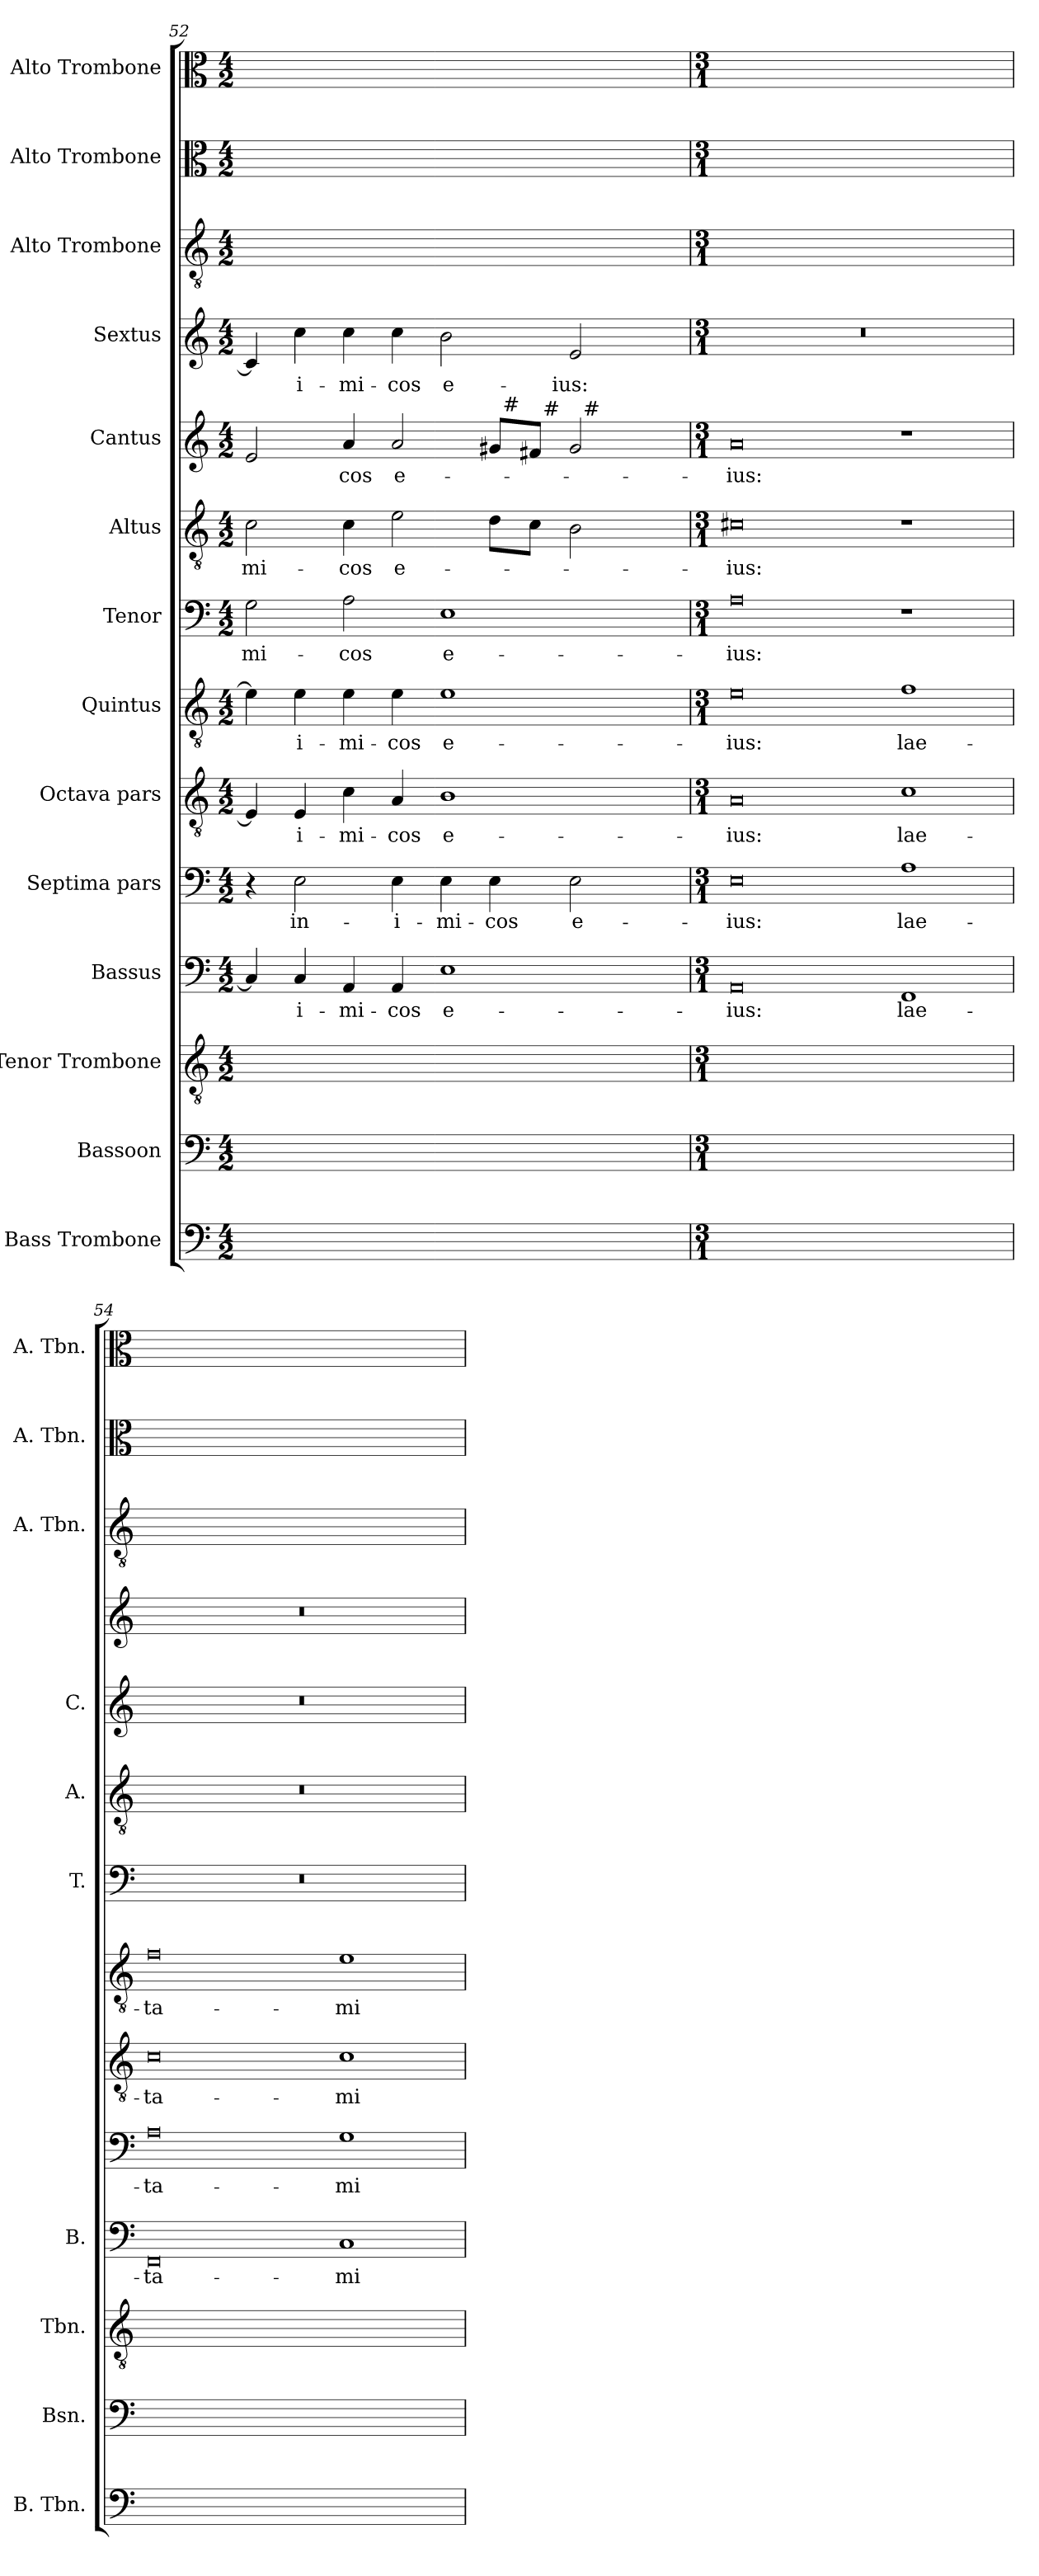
**kern	**text	**kern	**text	**kern	**text	**kern	**text	**kern	**text	**kern	**text	**kern	**text	**kern	**text	**kern	**text	**kern	**text	**kern	**text	**kern	**text	**kern	**text	**kern	**text
*part14	*part14	*part13	*part13	*part12	*part12	*part11	*part11	*part10	*part10	*part9	*part9	*part8	*part8	*part7	*part7	*part6	*part6	*part5	*part5	*part4	*part4	*part3	*part3	*part2	*part2	*part1	*part1
*staff14	*staff14	*staff13	*staff13	*staff12	*staff12	*staff11	*staff11	*staff10	*staff10	*staff9	*staff9	*staff8	*staff8	*staff7	*staff7	*staff6	*staff6	*staff5	*staff5	*staff4	*staff4	*staff3	*staff3	*staff2	*staff2	*staff1	*staff1
*I"Bass Trombone	*	*I"Bassoon	*	*I"Tenor Trombone	*	*I"Bassus	*	*I"Septima pars	*	*I"Octava pars	*	*I"Quintus	*	*I"Tenor	*	*I"Altus	*	*I"Cantus	*	*I"Sextus	*	*I"Alto Trombone	*	*I"Alto Trombone	*	*I"Alto Trombone	*
*I'B. Tbn.	*	*I'Bsn.	*	*I'Tbn.	*	*I'B.	*	*	*	*	*	*	*	*I'T.	*	*I'A.	*	*I'C.	*	*	*	*I'A. Tbn.	*	*I'A. Tbn.	*	*I'A. Tbn.	*
*clefF4	*	*clefF4	*	*clefGv2	*	*clefF4	*	*clefF4	*	*clefGv2	*	*clefGv2	*	*clefF4	*	*clefGv2	*	*clefG2	*	*clefG2	*	*clefGv2	*	*clefC3	*	*clefC3	*
*	*	*	*	*	*	*	*	*	*	*ITrd7c12	*	*ITrd7c12	*	*	*	*ITrd7c12	*	*	*	*	*	*	*	*	*	*	*
*k[]	*	*k[]	*	*k[]	*	*k[]	*	*k[]	*	*k[]	*	*k[]	*	*k[]	*	*k[]	*	*k[]	*	*k[]	*	*k[]	*	*k[]	*	*k[]	*
*a:	*	*a:	*	*a:	*	*a:	*	*a:	*	*a:	*	*a:	*	*a:	*	*a:	*	*a:	*	*a:	*	*a:	*	*a:	*	*a:	*
*M4/2	*	*M4/2	*	*M4/2	*	*M4/2	*	*M4/2	*	*M4/2	*	*M4/2	*	*M4/2	*	*M4/2	*	*M4/2	*	*M4/2	*	*M4/2	*	*M4/2	*	*M4/2	*
=52	=52	=52	=52	=52	=52	=52	=52	=52	=52	=52	=52	=52	=52	=52	=52	=52	=52	=52	=52	=52	=52	=52	=52	=52	=52	=52	=52
!	!	!	!	!	!	!	!	!	!	!	!	!	!	!	!LO:LY:b	!	!LO:LY:b	!	!	!	!	!	!	!	!	!	!
*	*	*	*	*	*	*	*	*	*	*	*	*	*	*	*	*	*	*^	*	*	*	*	*	*	*	*	*
*	*	*	*	*	*	*	*	*	*	*	*	*	*	*	*	*	*	*	*^	*	*	*	*	*	*	*	*	*
*	*	*	*	*	*	*	*	*	*	*	*	*	*	*	*	*	*	*	*	*^	*	*	*	*	*	*	*	*	*
4C/yy]	.	4ryy	.	4EE/yy]	.	4C/]	.	4r	.	4EE/]	.	4E\]	.	2G\	-mi-	2C\	-mi-	2e/	1ryy	1ryy	1ryy	.	4c/]	.	2C/yy	-mi-	2e\yy	.	4c\yy]	.
!	!	!	!	!	!	!	!LO:LY:b	!	!LO:LY:b	!	!LO:LY:b	!	!LO:LY:b	!	!	!	!	!	!	!	!	!	!	!LO:LY:b	!	!	!	!	!	!
4C/yy	-i-	2E\yy	in-	4EE/yy	-i-	4C/	-i-	2E\	in-	4EE/	-i-	4E\	-i-	.	.	.	.	.	.	.	.	.	4cc\	-i-	.	.	.	.	4cc\yy	-i-
!	!	!	!	!	!	!	!LO:LY:b	!	!	!	!LO:LY:b	!	!LO:LY:b	!	!LO:LY:b	!	!LO:LY:b	!	!	!	!	!LO:LY:b	!	!LO:LY:b	!	!	!	!	!	!
4AA/yy	-mi-	.	.	4C/yy	-mi-	4AA/	-mi-	.	.	4C\	-mi-	4E\	-mi-	2A\	-cos	4C\	-cos	4a/	.	.	.	-cos	4cc\	-mi-	4C/yy	-cos	4a\yy	-cos	4cc\yy	-mi-
!	!	!	!	!	!	!	!LO:LY:b	!	!LO:LY:b	!	!LO:LY:b	!	!LO:LY:b	!	!	!	!LO:LY:b	!	!	!	!	!LO:LY:b	!	!LO:LY:b	!	!	!	!	!	!
4AA/yy	-cos	4E\yy	-i-	4AA/yy	-cos	4AA/	-cos	4E\	-i-	4AA/	-cos	4E\	-cos	.	.	2E\	e-	2a/	.	.	.	e-	4cc\	-cos	2E/yy	e-	2a\yy	e-	4cc\yy	-cos
!	!	!	!	!	!	!	!LO:LY:b	!	!LO:LY:b	!	!LO:LY:b	!	!LO:LY:b	!	!LO:LY:b	!	!	!	!	!	!	!	!	!LO:LY:b	!	!	!	!	!	!
1Eyy	e-	4E\yy	-mi-	1BByy	e-	1E	e-	4E\	-mi-	1BB	e-	1E	e-	1E	e-	.	.	.	4ryy	4ryy	2ryy	.	2b\	e-	.	.	.	.	2b\yy	e-
!	!	!	!	!	!	!	!	!	!LO:LY:b	!	!	!	!	!	!	!	!	!	!	!	!	!	!	!	!	!	!	!	!	!
.	.	4E\yy	-cos	.	.	.	.	4E\	-cos	.	.	.	.	.	.	8D\L	.	8g#/L	32ryy	8ryy	.	.	.	.	8D/Lyy	.	8g#\Lyy	.	.	.
!	!	!	!	!	!	!	!	!	!	!	!	!	!	!	!	!	!	!	!LO:TX:a:t=#	!	!	!	!	!	!	!	!	!	!	!
.	.	.	.	.	.	.	.	.	.	.	.	.	.	.	.	.	.	.	2ryy	.	.	.	.	.	.	.	.	.	.	.
.	.	.	.	.	.	.	.	.	.	.	.	.	.	.	.	8C\J	.	8f#/J	.	32ryy	.	.	.	.	8C/Jyy	.	8f#\Jyy	.	.	.
!	!	!	!	!	!	!	!	!	!	!	!	!	!	!	!	!	!	!	!	!LO:TX:a:t=#	!	!	!	!	!	!	!	!	!	!
.	.	.	.	.	.	.	.	.	.	.	.	.	.	.	.	.	.	.	.	2ryy	.	.	.	.	.	.	.	.	.	.
!	!	!	!	!	!	!	!	!	!LO:LY:b	!	!	!	!	!	!	!	!	!	!	!	!	!	!	!LO:LY:b	!	!	!	!	!	!
.	.	2E\yy	e-	.	.	.	.	2E\	e-	.	.	.	.	.	.	2BB\	.	2g#/	.	.	32ryy	.	2e/	-ius:	2BB/yy	.	2g#\yy	.	2e\yy	-ius:
!	!	!	!	!	!	!	!	!	!	!	!	!	!	!	!	!	!	!	!	!	!LO:TX:a:t=#	!	!	!	!	!	!	!	!	!
.	.	.	.	.	.	.	.	.	.	.	.	.	.	.	.	.	.	.	.	.	4...ryy	.	.	.	.	.	.	.	.	.
.	.	.	.	.	.	.	.	.	.	.	.	.	.	.	.	.	.	.	8..ryy	.	.	.	.	.	.	.	.	.	.	.
.	.	.	.	.	.	.	.	.	.	.	.	.	.	.	.	.	.	.	.	16.ryy	.	.	.	.	.	.	.	.	.	.
*	*	*	*	*	*	*	*	*	*	*	*	*	*	*	*	*	*	*v	*v	*v	*v	*	*	*	*	*	*	*	*	*
!!LO:PB:g=z
=53	=53	=53	=53	=53	=53	=53	=53	=53	=53	=53	=53	=53	=53	=53	=53	=53	=53	=53	=53	=53	=53	=53	=53	=53	=53	=53	=53
*M3/1	*	*M3/1	*	*M3/1	*	*M3/1	*	*M3/1	*	*M3/1	*	*M3/1	*	*M3/1	*	*M3/1	*	*M3/1	*	*M3/1	*	*M3/1	*	*M3/1	*	*M3/1	*
*	*	*	*	*	*	*	*	*	*	*	*	*	*	*	*	*	*	*^	*	*	*	*	*	*	*	*	*
*	*	*	*	*	*	*	*	*	*	*	*	*	*	*	*	*	*	*	*^	*	*	*	*	*	*	*	*	*
*	*	*	*	*	*	*	*	*	*	*	*	*	*	*	*	*	*	*	*	*^	*	*	*	*	*	*	*	*	*
!	!	!	!	!	!	!	!LO:LY:b	!	!LO:LY:b	!	!LO:LY:b	!	!LO:LY:b	!	!LO:LY:b	!	!LO:LY:b	!	!	!	!	!LO:LY:b	!LO:N:vis=1	!	!	!	!	!	!	!
*	*	*	*	*	*	*	*	*	*	*	*	*	*	*	*	*	*	*v	*v	*v	*v	*	*	*	*	*	*	*	*	*
0AAyy	-ius:	0Eyy	-ius:	0AAyy	-ius:	0AA	-ius:	0E	-ius:	0AA	-ius:	0E	-ius:	0A	-ius:	0C#X	-ius:	0a	-ius:	0.r	.	0C#yy	-ius:	0ayy	-ius:	0.ryy	.
!	!	!	!	!	!	!	!LO:LY:b	!	!LO:LY:b	!	!LO:LY:b	!	!LO:LY:b	!	!	!	!	!	!	!	!	!	!	!	!	!	!
1FFyy	lae-	1Ayy	lae-	1Cyy	lae-	1FF	lae-	1A	lae-	1C	lae-	1F	lae-	1r	.	1r	.	1r	.	.	.	1ryy	.	1ryy	.	.	.
=54	=54	=54	=54	=54	=54	=54	=54	=54	=54	=54	=54	=54	=54	=54	=54	=54	=54	=54	=54	=54	=54	=54	=54	=54	=54	=54	=54
!	!	!	!	!	!	!	!LO:LY:b	!	!LO:LY:b	!	!LO:LY:b	!	!LO:LY:b	!LO:N:vis=1	!	!LO:N:vis=1	!	!LO:N:vis=1	!	!LO:N:vis=1	!	!	!	!	!	!	!
0FFyy	-ta-	0Ayy	-ta-	0Cyy	-ta-	0FF	-ta-	0A	-ta-	0C	-ta-	0F	-ta-	0.r	.	0.r	.	0.r	.	0.r	.	0.ryy	.	0.ryy	.	0.ryy	.
!	!	!	!	!	!	!	!LO:LY:b	!	!LO:LY:b	!	!LO:LY:b	!	!LO:LY:b	!	!	!	!	!	!	!	!	!	!	!	!	!	!
1Cyy	-mi-	1Gyy	-mi-	1Cyy	-mi-	1C	-mi-	1G	-mi-	1C	-mi-	1E	-mi-	.	.	.	.	.	.	.	.	.	.	.	.	.	.
=	=	=	=	=	=	=	=	=	=	=	=	=	=	=	=	=	=	=	=	=	=	=	=	=	=	=	=
*-	*-	*-	*-	*-	*-	*-	*-	*-	*-	*-	*-	*-	*-	*-	*-	*-	*-	*-	*-	*-	*-	*-	*-	*-	*-	*-	*-
